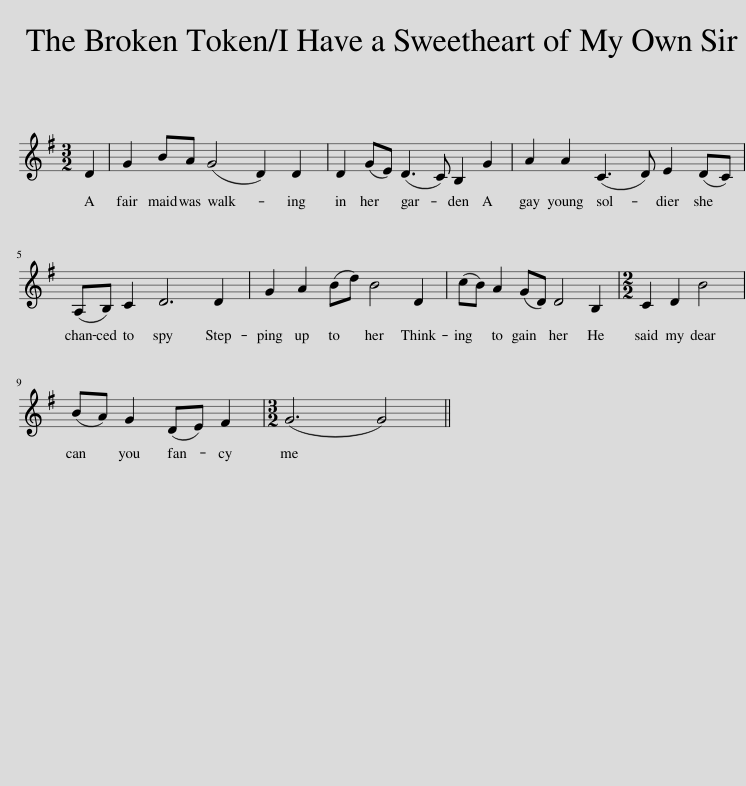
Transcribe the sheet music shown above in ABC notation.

X:1
L:1/8
M:3/2
I:linebreak $
K:G
V:1 treble
V:1
 D2 | G2 BA (G4 D2) D2 | D2 (GE) (D3 C) B,2 G2 | A2 A2 (C3 D) E2 (DC) |$ (A,B,) C2 D6 D2 | %5
 G2 A2 (Bd) B4 D2 | (cB) A2 (GD) D4 B,2 |[M:2/2] C2 D2 B4 |$ (BA) G2 (DE) F2 |[M:3/2] (G6 G4) || %10
